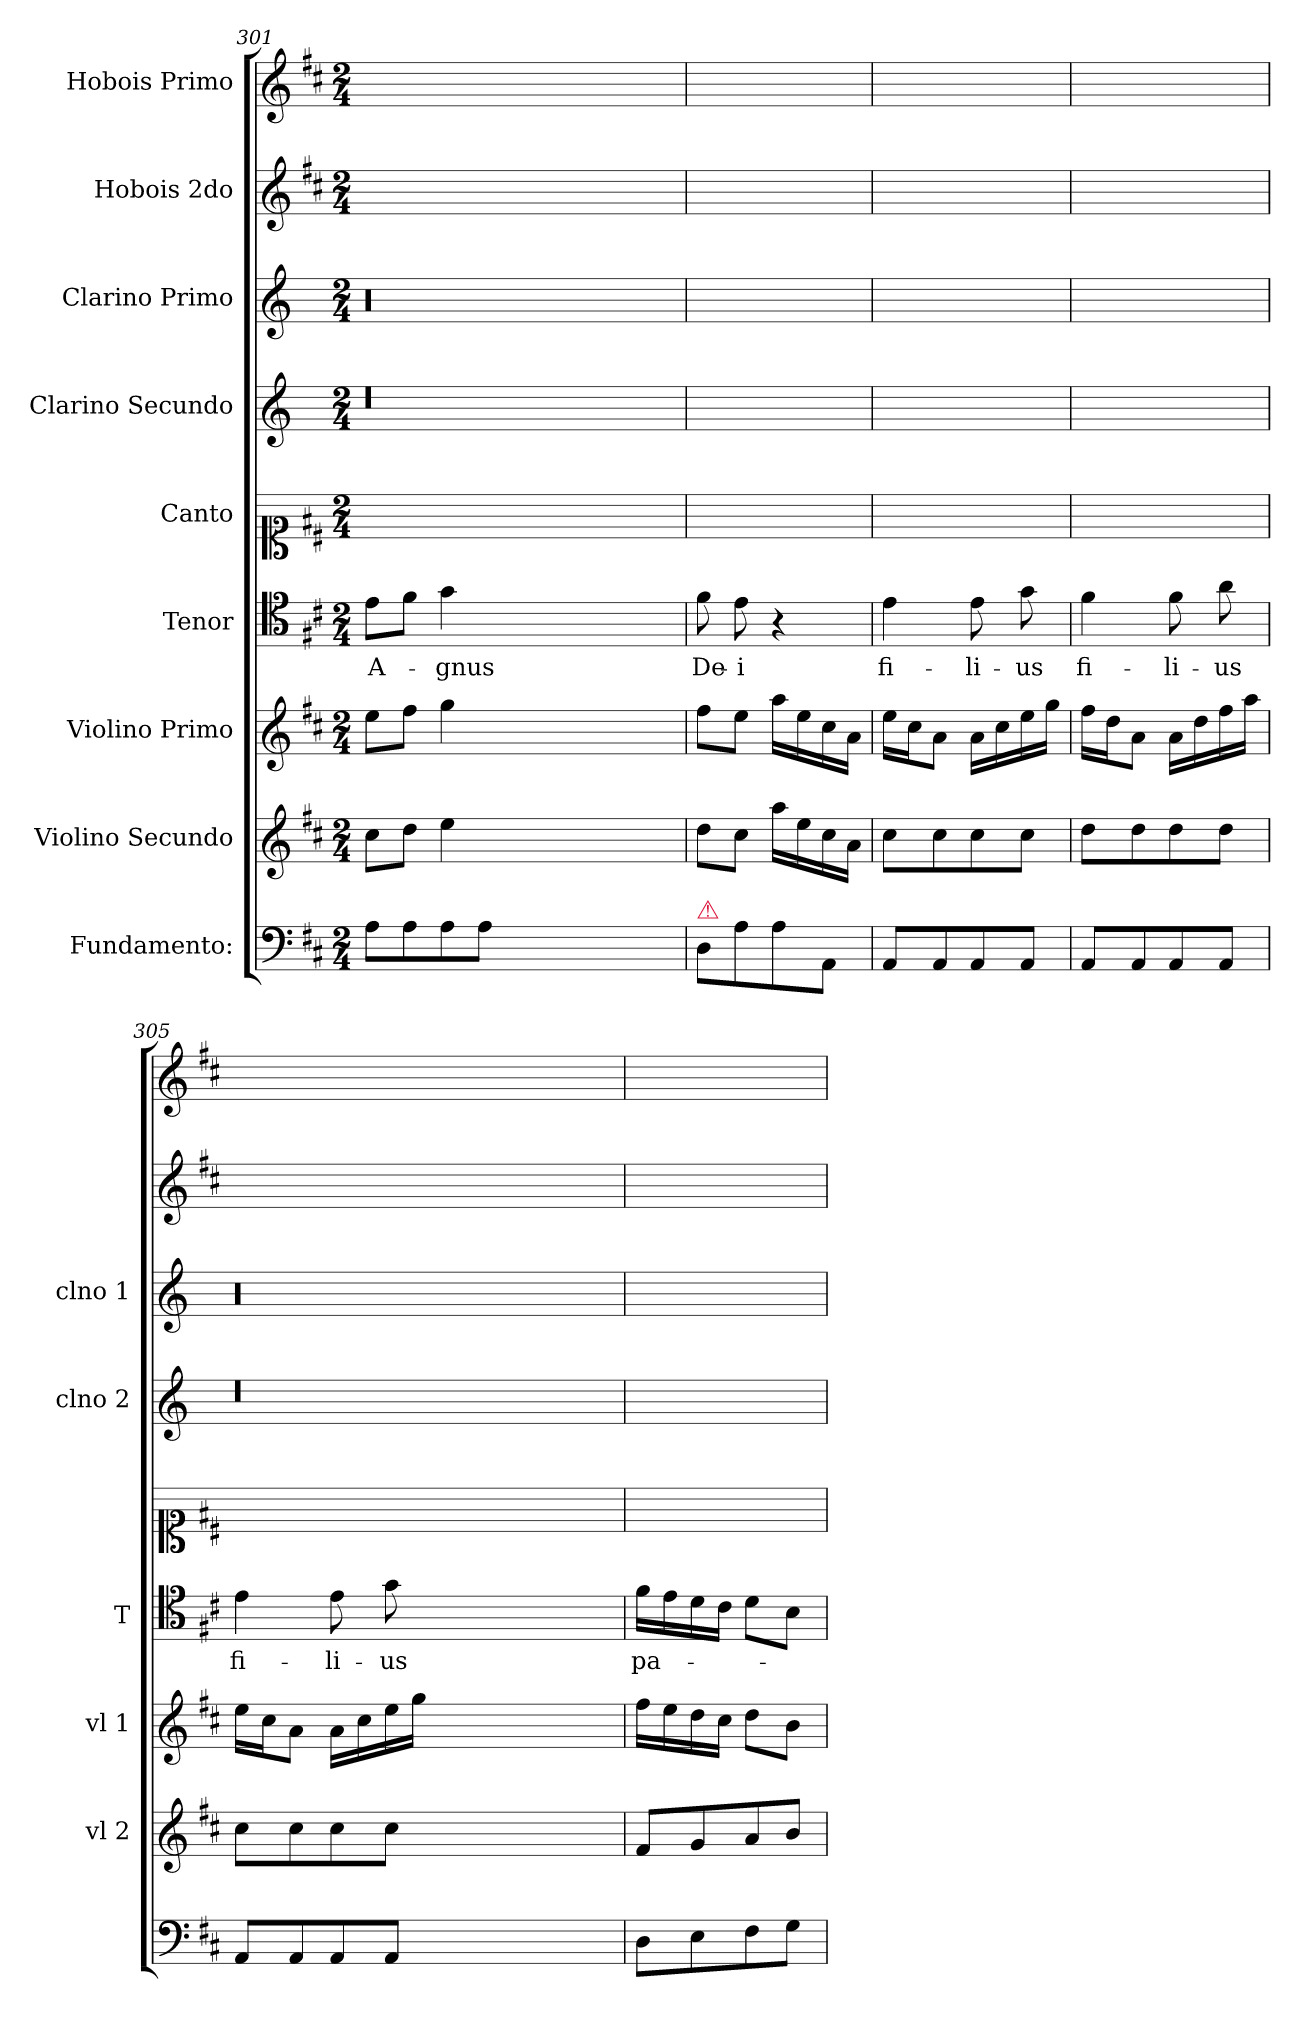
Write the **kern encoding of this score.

**kern	**kern	**kern	**kern	**text	**kern	**kern	**kern	**kern	**kern
*part9	*part8	*part7	*part6	*part6	*part5	*part4	*part3	*part2	*part1
*staff9	*staff8	*staff7	*staff6	*staff6	*staff5	*staff4	*staff3	*staff2	*staff1
*I"Fundamento:	*I"Violino Secundo	*I"Violino Primo	*I"Tenor	*	*I"Canto	*I"Clarino Secundo	*I"Clarino Primo	*I"Hobois 2do	*I"Hobois Primo
*	*I'vl 2	*I'vl 1	*I'T	*	*	*I'clno 2	*I'clno 1	*	*
*clefF4	*clefG2	*clefG2	*clefC4	*	*clefC1	*clefG2	*clefG2	*clefG2	*clefG2
*	*	*	*	*	*	*ITrd-1c-2	*ITrd-1c-2	*	*
*k[f#c#]	*k[f#c#]	*k[f#c#]	*k[f#c#]	*	*k[f#c#]	*k[f#c#]	*k[f#c#]	*k[f#c#]	*k[f#c#]
*M2/4	*M2/4	*M2/4	*M2/4	*	*M2/4	*M2/4	*M2/4	*M2/4	*M2/4
=301	=301	=301	=301	=301	=301	=301	=301	=301	=301
!	!	!	!	!	!	!LO:N:vis=00	!LO:N:vis=00	!	!
8A\L	8cc#\L	8ee\L	8e\L	A-	2ryy	0rdd	0r	2ryy	2ryy
8A\	8dd\J	8ff#\J	8f#\J	.	.	.	.	.	.
8A\	4ee\	4gg\	4g\	-gnus	.	.	.	.	.
8A\J	.	.	.	.	.	.	.	.	.
1.ryy	1.ryy	1.ryy	1.ryy	.	1.ryy	.	.	1.ryy	1.ryy
=302	=302	=302	=302	=302	=302	=302	=302	=302	=302
!LO:TX:a:color=crimson:t=⚠	!	!	!	!	!	!	!	!	!
8D\L	8dd\L	8ff#\L	8f#\	De-	2ryy	2ryy	2ryy	2ryy	2ryy
8A\	8cc#\J	8ee\J	8e\	-i	.	.	.	.	.
8A\	16aa\LL	16aa\LL	4r	.	.	.	.	.	.
.	16ee\	16ee\	.	.	.	.	.	.	.
8AA/J	16cc#\	16cc#\	.	.	.	.	.	.	.
.	16a\JJ	16a\JJ	.	.	.	.	.	.	.
=303	=303	=303	=303	=303	=303	=303	=303	=303	=303
8AA/L	8cc#\L	16ee\LL	4e\	fi-	2ryy	2ryy	2ryy	2ryy	2ryy
.	.	16cc#\J	.	.	.	.	.	.	.
8AA/	8cc#\	8a\J	.	.	.	.	.	.	.
8AA/	8cc#\	16a\LL	8e\	-li-	.	.	.	.	.
.	.	16cc#\	.	.	.	.	.	.	.
8AA/J	8cc#\J	16ee\	8g\	-us	.	.	.	.	.
.	.	16gg\JJ	.	.	.	.	.	.	.
=304	=304	=304	=304	=304	=304	=304	=304	=304	=304
8AA/L	8dd\L	16ff#\LL	4f#\	fi-	2ryy	2ryy	2ryy	2ryy	2ryy
.	.	16dd\J	.	.	.	.	.	.	.
8AA/	8dd\	8a\J	.	.	.	.	.	.	.
8AA/	8dd\	16a\LL	8f#\	-li-	.	.	.	.	.
.	.	16dd\	.	.	.	.	.	.	.
8AA/J	8dd\J	16ff#\	8a\	-us	.	.	.	.	.
.	.	16aa\JJ	.	.	.	.	.	.	.
=305	=305	=305	=305	=305	=305	=305	=305	=305	=305
!	!	!	!	!	!	!LO:N:vis=00	!LO:N:vis=00	!	!
8AA/L	8cc#\L	16ee\LL	4e\	fi-	2ryy	0rdd	0r	2ryy	2ryy
.	.	16cc#\J	.	.	.	.	.	.	.
8AA/	8cc#\	8a\J	.	.	.	.	.	.	.
8AA/	8cc#\	16a\LL	8e\	-li-	.	.	.	.	.
.	.	16cc#\	.	.	.	.	.	.	.
8AA/J	8cc#\J	16ee\	8g\	-us	.	.	.	.	.
.	.	16gg\JJ	.	.	.	.	.	.	.
1.ryy	1.ryy	1.ryy	1.ryy	.	1.ryy	.	.	1.ryy	1.ryy
=306	=306	=306	=306	=306	=306	=306	=306	=306	=306
8D\L	8f#/L	16ff#\LL	16f#\LL	pa-	2ryy	2ryy	2ryy	2ryy	2ryy
.	.	16ee\	16e\	.	.	.	.	.	.
8E\	8g/	16dd\	16d\	.	.	.	.	.	.
.	.	16cc#\JJ	16c#\JJ	.	.	.	.	.	.
8F#\	8a/	8dd\L	8d\L	.	.	.	.	.	.
8G\J	8b/J	8b\J	8B\J	.	.	.	.	.	.
=	=	=	=	=	=	=	=	=	=
*-	*-	*-	*-	*-	*-	*-	*-	*-	*-
